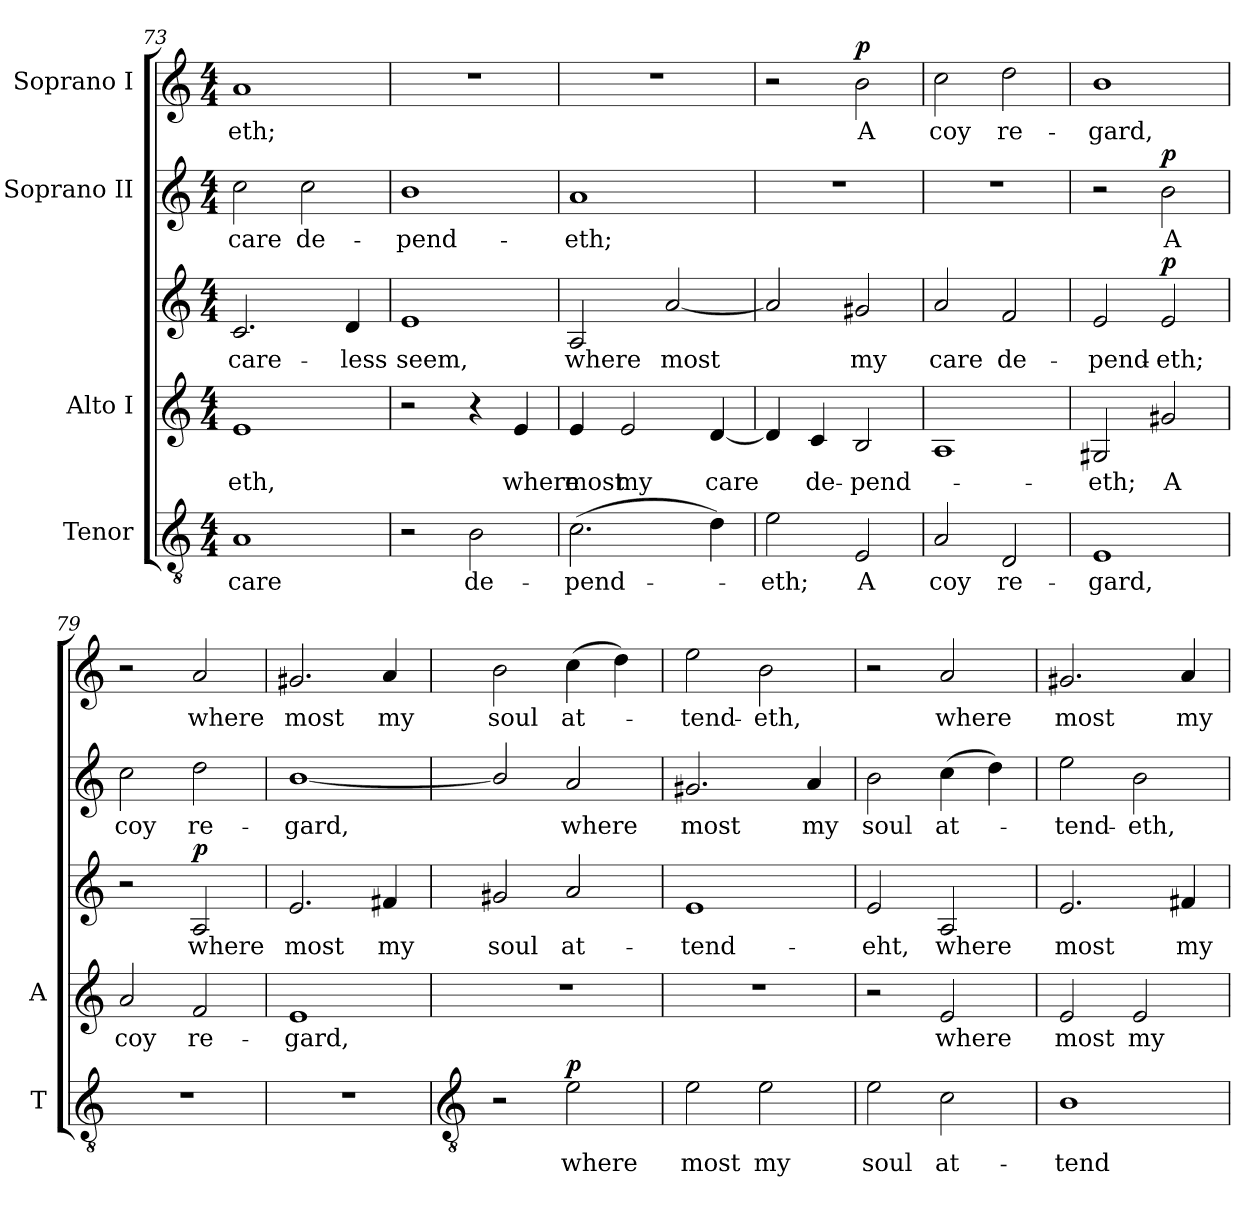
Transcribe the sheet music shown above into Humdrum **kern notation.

**kern	**text	**dynam	**kern	**text	**kern	**text	**dynam	**kern	**text	**dynam	**kern	**text	**dynam
*part4	*part4	*part4	*part3	*part3	*part3	*part3	*part3	*part2	*part2	*part2	*part1	*part1	*part1
*staff5	*staff5	*staff5	*staff4	*staff4	*staff3	*staff3	*staff3/4	*staff2	*staff2	*staff2	*staff1	*staff1	*staff1
*I"Tenor	*	*	*I"Alto I	*	*	*	*	*I"Soprano II	*	*	*I"Soprano I	*	*
*I'T	*	*	*I'A	*	*	*	*	*	*	*	*	*	*
!!LO:LB:g=z
*clefGv2	*	*	*clefG2	*	*clefG2	*	*	*clefG2	*	*	*clefG2	*	*
*k[]	*	*	*k[]	*	*k[]	*	*	*k[]	*	*	*k[]	*	*
*C:	*	*	*C:	*	*C:	*	*	*C:	*	*	*C:	*	*
*M4/4	*	*	*M4/4	*	*M4/4	*	*	*M4/4	*	*	*M4/4	*	*
=73	=73	=73	=73	=73	=73	=73	=73	=73	=73	=73	=73	=73	=73
!	!LO:LY:b	!	!	!LO:LY:b	!	!LO:LY:b	!	!	!LO:LY:b	!	!	!LO:LY:b	!
1A	care	.	1e	eth,	2.c	-care-	.	2cc	care	.	1a	-eth;	.
!	!	!	!	!	!	!	!	!	!LO:LY:b	!	!	!	!
.	.	.	.	.	.	.	.	2cc	de-	.	.	.	.
!	!	!	!	!	!	!LO:LY:b	!	!	!	!	!	!	!
.	.	.	.	.	4d	-less	.	.	.	.	.	.	.
=74	=74	=74	=74	=74	=74	=74	=74	=74	=74	=74	=74	=74	=74
!	!	!	!	!	!	!LO:LY:b	!	!	!LO:LY:b	!	!	!	!
2r	.	.	2r	.	1e	seem,	.	1b	-pend-	.	1r	.	.
!	!LO:LY:b	!	!	!	!	!	!	!	!	!	!	!	!
2B	de-	.	4r	.	.	.	.	.	.	.	.	.	.
!	!	!	!	!LO:LY:b	!	!	!	!	!	!	!	!	!
.	.	.	4e	where	.	.	.	.	.	.	.	.	.
=75	=75	=75	=75	=75	=75	=75	=75	=75	=75	=75	=75	=75	=75
!	!LO:LY:b	!	!	!LO:LY:b	!	!LO:LY:b	!	!	!LO:LY:b	!	!	!	!
(>2.c	-pend-	.	4e	most	2A	where	.	1a	-eth;	.	1r	.	.
!	!	!	!	!LO:LY:b	!	!	!	!	!	!	!	!	!
.	.	.	2e	my	.	.	.	.	.	.	.	.	.
!	!	!	!	!	!	!LO:LY:b	!	!	!	!	!	!	!
.	.	.	.	.	[2a	most	.	.	.	.	.	.	.
!	!	!	!	!LO:LY:b	!	!	!	!	!	!	!	!	!
4d)	.	.	[4d	care	.	.	.	.	.	.	.	.	.
=76	=76	=76	=76	=76	=76	=76	=76	=76	=76	=76	=76	=76	=76
!	!LO:LY:b	!	!	!	!	!	!	!	!	!	!	!	!
2e	eth;	.	4d]	.	2a]	.	.	1r	.	.	2r	.	.
!	!	!	!	!LO:LY:b	!	!	!	!	!	!	!	!	!
.	.	.	4c	de-	.	.	.	.	.	.	.	.	.
!	!LO:LY:b	!	!	!LO:LY:b	!	!LO:LY:b	!	!	!	!	!	!LO:LY:b	!LO:DY:b
2E	A	.	2B	-pend-	2g#X	my	.	.	.	.	2b	A	p
=77	=77	=77	=77	=77	=77	=77	=77	=77	=77	=77	=77	=77	=77
!	!LO:LY:b	!	!	!	!	!LO:LY:b	!	!	!	!	!	!LO:LY:b	!
2A	coy	.	1A	.	2a	care	.	1r	.	.	2cc	coy	.
!	!LO:LY:b	!	!	!	!	!LO:LY:b	!	!	!	!	!	!LO:LY:b	!
2D	re-	.	.	.	2f	de-	.	.	.	.	2dd	re-	.
=78	=78	=78	=78	=78	=78	=78	=78	=78	=78	=78	=78	=78	=78
!	!LO:LY:b	!	!	!LO:LY:b	!	!LO:LY:b	!	!	!	!	!	!LO:LY:b	!
1E	-gard,	.	2G#X	eth;	2e	-pend-	.	2r	.	.	1b	-gard,	.
!	!	!	!	!LO:LY:b	!	!LO:LY:b	!LO:DY:b=2	!	!LO:LY:b	!LO:DY:b	!	!	!
.	.	.	2g#X	A	2e	-eth;	p	2b	A	p	.	.	.
=79	=79	=79	=79	=79	=79	=79	=79	=79	=79	=79	=79	=79	=79
!	!	!	!	!LO:LY:b	!	!	!	!	!LO:LY:b	!	!	!	!
1r	.	.	2a	coy	2r	.	.	2cc	coy	.	2r	.	.
!	!	!	!	!LO:LY:b	!	!LO:LY:b	!LO:DY:b	!	!LO:LY:b	!	!	!LO:LY:b	!
.	.	.	2f	re-	2A	where	p	2dd	re-	.	2a	where	.
=80	=80	=80	=80	=80	=80	=80	=80	=80	=80	=80	=80	=80	=80
!	!	!	!	!LO:LY:b	!	!LO:LY:b	!	!	!LO:LY:b	!	!	!LO:LY:b	!
1r	.	.	1e	gard,	2.e	-most	.	[1b/	-gard,	.	2.g#X	most	.
!	!	!	!	!	!	!LO:LY:b	!	!	!	!	!	!LO:LY:b	!
.	.	.	.	.	4f#X	my	.	.	.	.	4a	my	.
!!LO:LB:g=z
=81	=81	=81	=81	=81	=81	=81	=81	=81	=81	=81	=81	=81	=81
*clefGv2	*	*	*	*	*	*	*	*	*	*	*	*	*
!	!	!	!	!	!	!LO:LY:b	!	!	!	!	!	!LO:LY:b	!
2r	.	.	1r	.	2g#X	soul	.	2b/]	.	.	2b	soul	.
!	!LO:LY:b	!LO:DY:b	!	!	!	!LO:LY:b	!	!	!LO:LY:b	!	!	!LO:LY:b	!
2e	where	p	.	.	2a	at-	.	2a	where	.	(>4cc	at-	.
.	.	.	.	.	.	.	.	.	.	.	4dd)	.	.
=82	=82	=82	=82	=82	=82	=82	=82	=82	=82	=82	=82	=82	=82
!	!LO:LY:b	!	!	!	!	!LO:LY:b	!	!	!LO:LY:b	!	!	!LO:LY:b	!
2e	most	.	1r	.	1e	-tend-	.	2.g#X	most	.	2ee	tend-	.
!	!LO:LY:b	!	!	!	!	!	!	!	!	!	!	!LO:LY:b	!
2e	my	.	.	.	.	.	.	.	.	.	2b	-eth,	.
!	!	!	!	!	!	!	!	!	!LO:LY:b	!	!	!	!
.	.	.	.	.	.	.	.	4a	my	.	.	.	.
=83	=83	=83	=83	=83	=83	=83	=83	=83	=83	=83	=83	=83	=83
!	!LO:LY:b	!	!	!	!	!LO:LY:b	!	!	!LO:LY:b	!	!	!	!
2e	soul	.	2r	.	2e	-eht,	.	2b	soul	.	2r	.	.
!	!LO:LY:b	!	!	!LO:LY:b	!	!LO:LY:b	!	!	!LO:LY:b	!	!	!LO:LY:b	!
2c	at-	.	2e	where	2A	where	.	(>4cc	at-	.	2a	where	.
.	.	.	.	.	.	.	.	4dd)	.	.	.	.	.
=84	=84	=84	=84	=84	=84	=84	=84	=84	=84	=84	=84	=84	=84
!	!LO:LY:b	!	!	!LO:LY:b	!	!LO:LY:b	!	!	!LO:LY:b	!	!	!LO:LY:b	!
1B	-tend-	.	2e	most	2.e	most	.	2ee	tend-	.	2.g#X	most	.
!	!	!	!	!LO:LY:b	!	!	!	!	!LO:LY:b	!	!	!	!
.	.	.	2e	my	.	.	.	2b	-eth,	.	.	.	.
!	!	!	!	!	!	!LO:LY:b	!	!	!	!	!	!LO:LY:b	!
.	.	.	.	.	4f#X	my	.	.	.	.	4a	my	.
=	=	=	=	=	=	=	=	=	=	=	=	=	=
*-	*-	*-	*-	*-	*-	*-	*-	*-	*-	*-	*-	*-	*-
